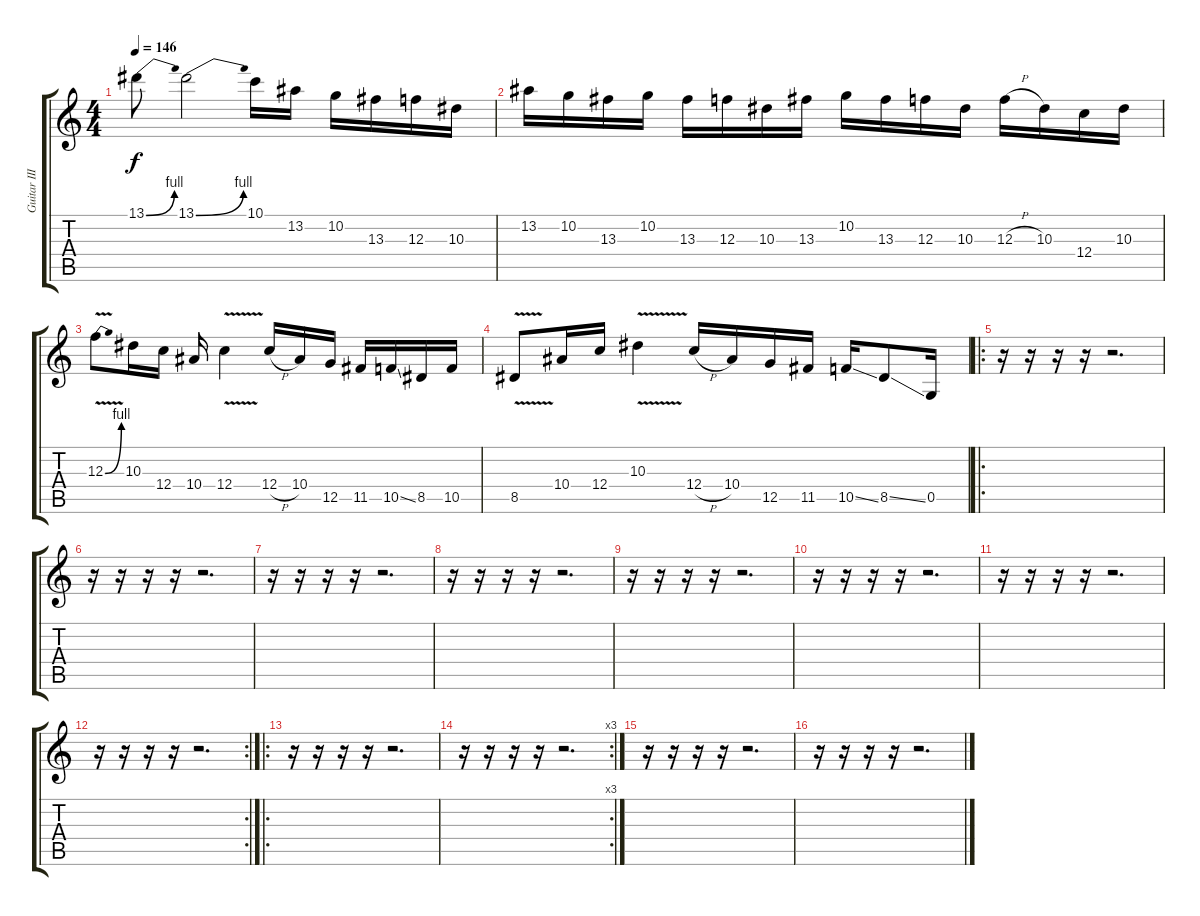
\track ("Guitar III" "Guitar III") {instrument overdrivenguitar}
\staff {score tabs}
\tuning (D4 A3 F3 C3 G2 C2) {hide}
\ts (4 4)
\tempo 146
\clef g2
\ks c
13.1{be (bend 0 0 60 4)}.8{dy f} 13.1{be (bend 0 0 60 4)}.2 10.1.16 13.2.16 10.2.16 13.3.16 12.3.16 10.3.16 |
13.2.16 10.2.16 13.3.16 10.2.16 13.3.16 12.3.16 10.3.16 13.3.16 10.2.16 13.3.16 12.3.16 10.3.16 12.3{h}.16 10.3.16 12.4.16 10.3.16 |
12.3{be (bend 0 0 60 4) v}.8 10.3.16 12.4.16 10.4.16 12.4{v}.4 12.4{h}.16 10.4.16 12.5.16 11.5.16 10.5{ss}.16 8.5.16 10.5.16 |
8.5{v}.8 10.4.16 12.4.16 10.3{v}.4 12.4{h}.16 10.4.16 12.5.16 11.5.16 10.5{ss}.16 8.5{ss}.8 0.5.16 |
\ro
r.16 r.16 r.16 r.16 r.2{d} |
r.16 r.16 r.16 r.16 r.2{d} |
r.16 r.16 r.16 r.16 r.2{d} |
r.16 r.16 r.16 r.16 r.2{d} |
r.16 r.16 r.16 r.16 r.2{d} |
r.16 r.16 r.16 r.16 r.2{d} |
r.16 r.16 r.16 r.16 r.2{d} |
\rc 2
r.16 r.16 r.16 r.16 r.2{d} |
\ro
r.16 r.16 r.16 r.16 r.2{d} |
\rc 3
r.16 r.16 r.16 r.16 r.2{d} |
r.16 r.16 r.16 r.16 r.2{d} |
r.16 r.16 r.16 r.16 r.2{d}
